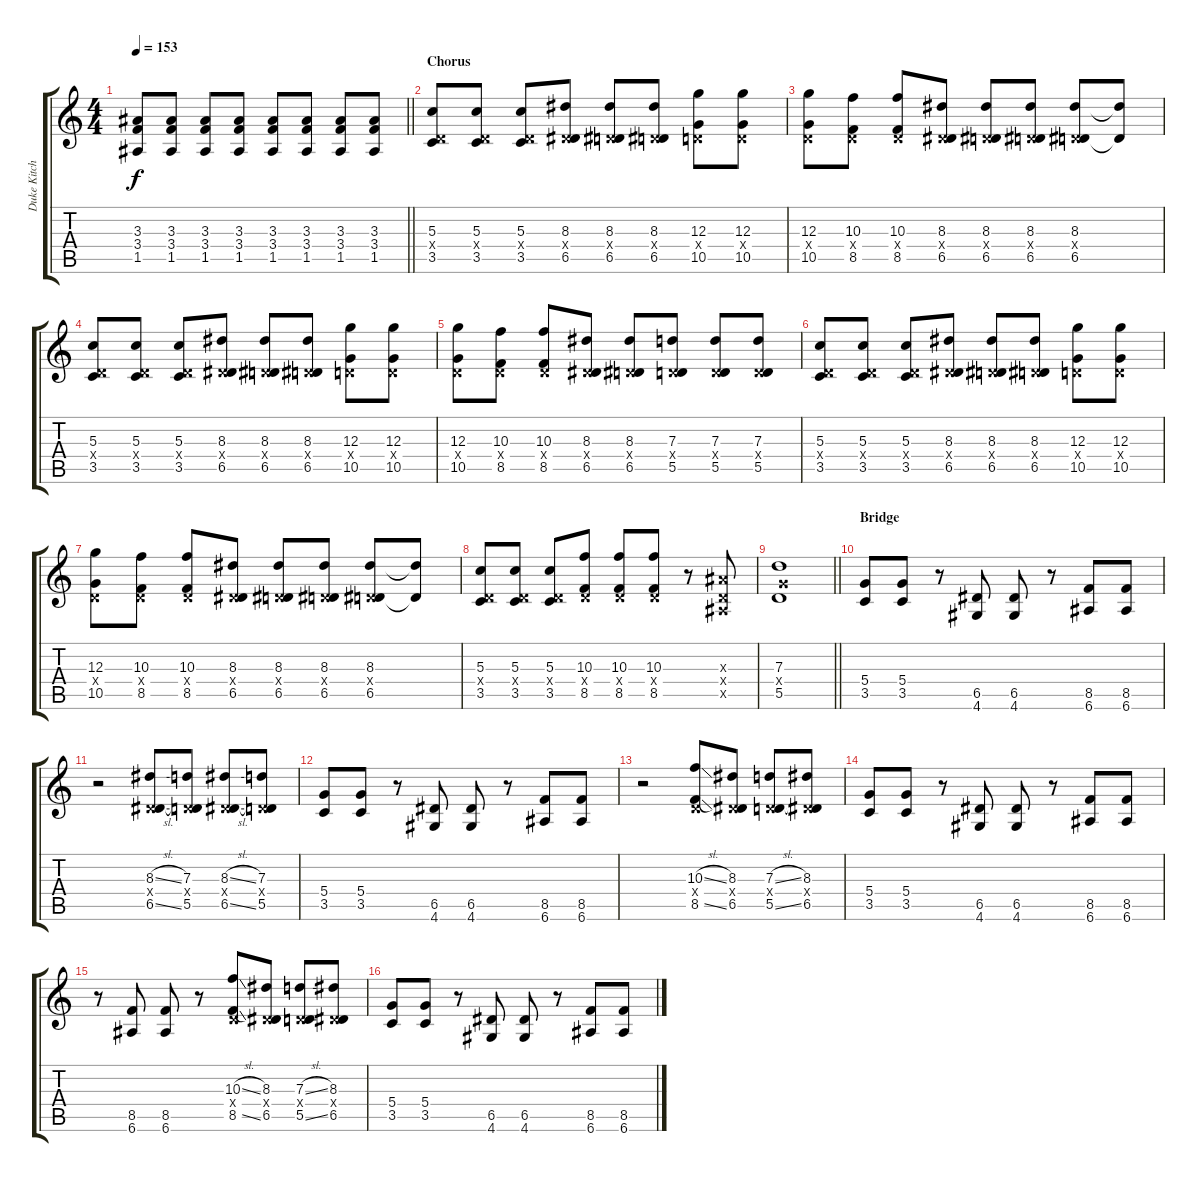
\track ("Duke Kitchens (Lead Guitar)" "Duke Kitch") {instrument distortionguitar}
\staff {score tabs}
\tuning (E4 B3 G3 D3 A2 E2) {hide}
\ts (4 4)
\tempo 153
\clef g2
\barLineRight lightlight
\ks c
(3.3 3.4 1.5).8{dy f volume 9 instrument distortionguitar} (3.3 3.4 1.5).8 (3.3 3.4 1.5).8 (3.3 3.4 1.5).8 (3.3 3.4 1.5).8 (3.3 3.4 1.5).8 (3.3 3.4 1.5).8 (3.3 3.4 1.5).8 |
\section ("" "Chorus")
(5.3 0.4{x} 3.5).8 (5.3 0.4{x} 3.5).8 (5.3 0.4{x} 3.5).8 (8.3 0.4{x} 6.5).8 (8.3 0.4{x} 6.5).8 (8.3 0.4{x} 6.5).8 (12.3 0.4{x} 10.5).8 (12.3 0.4{x} 10.5).8 |
(12.3 0.4{x} 10.5).8 (10.3 0.4{x} 8.5).8 (10.3 0.4{x} 8.5).8 (8.3 0.4{x} 6.5).8 (8.3 0.4{x} 6.5).8 (8.3 0.4{x} 6.5).8 (8.3 0.4{x} 6.5).8 (8.3{t} 6.5{t}).8 |
(5.3 0.4{x} 3.5).8 (5.3 0.4{x} 3.5).8 (5.3 0.4{x} 3.5).8 (8.3 0.4{x} 6.5).8 (8.3 0.4{x} 6.5).8 (8.3 0.4{x} 6.5).8 (12.3 0.4{x} 10.5).8 (12.3 0.4{x} 10.5).8 |
(12.3 0.4{x} 10.5).8 (10.3 0.4{x} 8.5).8 (10.3 0.4{x} 8.5).8 (8.3 0.4{x} 6.5).8 (8.3 0.4{x} 6.5).8 (7.3 0.4{x} 5.5).8 (7.3 0.4{x} 5.5).8 (7.3 0.4{x} 5.5).8 |
(5.3 0.4{x} 3.5).8 (5.3 0.4{x} 3.5).8 (5.3 0.4{x} 3.5).8 (8.3 0.4{x} 6.5).8 (8.3 0.4{x} 6.5).8 (8.3 0.4{x} 6.5).8 (12.3 0.4{x} 10.5).8 (12.3 0.4{x} 10.5).8 |
(12.3 0.4{x} 10.5).8 (10.3 0.4{x} 8.5).8 (10.3 0.4{x} 8.5).8 (8.3 0.4{x} 6.5).8 (8.3 0.4{x} 6.5).8 (8.3 0.4{x} 6.5).8 (8.3 0.4{x} 6.5).8 (8.3{t} 6.5{t}).8 |
(5.3 0.4{x} 3.5).8 (5.3 0.4{x} 3.5).8 (5.3 0.4{x} 3.5).8 (10.3 0.4{x} 8.5).8 (10.3 0.4{x} 8.5).8 (10.3 0.4{x} 8.5).8 r.8 (3.3{x} 0.4{x} 1.5{x}).8 |
\barLineRight lightlight
(7.3 5.4{x} 5.5).1 |
\section ("" "Bridge")
(5.4 3.5).8 (5.4 3.5).8 r.8 (6.5 4.6).8 (6.5 4.6).8 r.8 (8.5 6.6).8 (8.5 6.6).8 |
r.2 (8.3{sl} 0.4{x} 6.5{sl}).8 (7.3 0.4{x} 5.5).8 (8.3{sl} 0.4{x} 6.5{sl}).8 (7.3 0.4{x} 5.5).8 |
(5.4 3.5).8 (5.4 3.5).8 r.8 (6.5 4.6).8 (6.5 4.6).8 r.8 (8.5 6.6).8 (8.5 6.6).8 |
r.2 (10.3{sl} 0.4{x} 8.5{sl}).8 (8.3 0.4{x} 6.5).8 (7.3{sl} 0.4{x} 5.5{sl}).8 (8.3 0.4{x} 6.5).8 |
(5.4 3.5).8 (5.4 3.5).8 r.8 (6.5 4.6).8 (6.5 4.6).8 r.8 (8.5 6.6).8 (8.5 6.6).8 |
r.8 (8.5 6.6).8 (8.5 6.6).8 r.8 (10.3{sl} 0.4{x} 8.5{sl}).8 (8.3 0.4{x} 6.5).8 (7.3{sl} 0.4{x} 5.5{sl}).8 (8.3 0.4{x} 6.5).8 |
(5.4 3.5).8 (5.4 3.5).8 r.8 (6.5 4.6).8 (6.5 4.6).8 r.8 (8.5 6.6).8 (8.5 6.6).8
